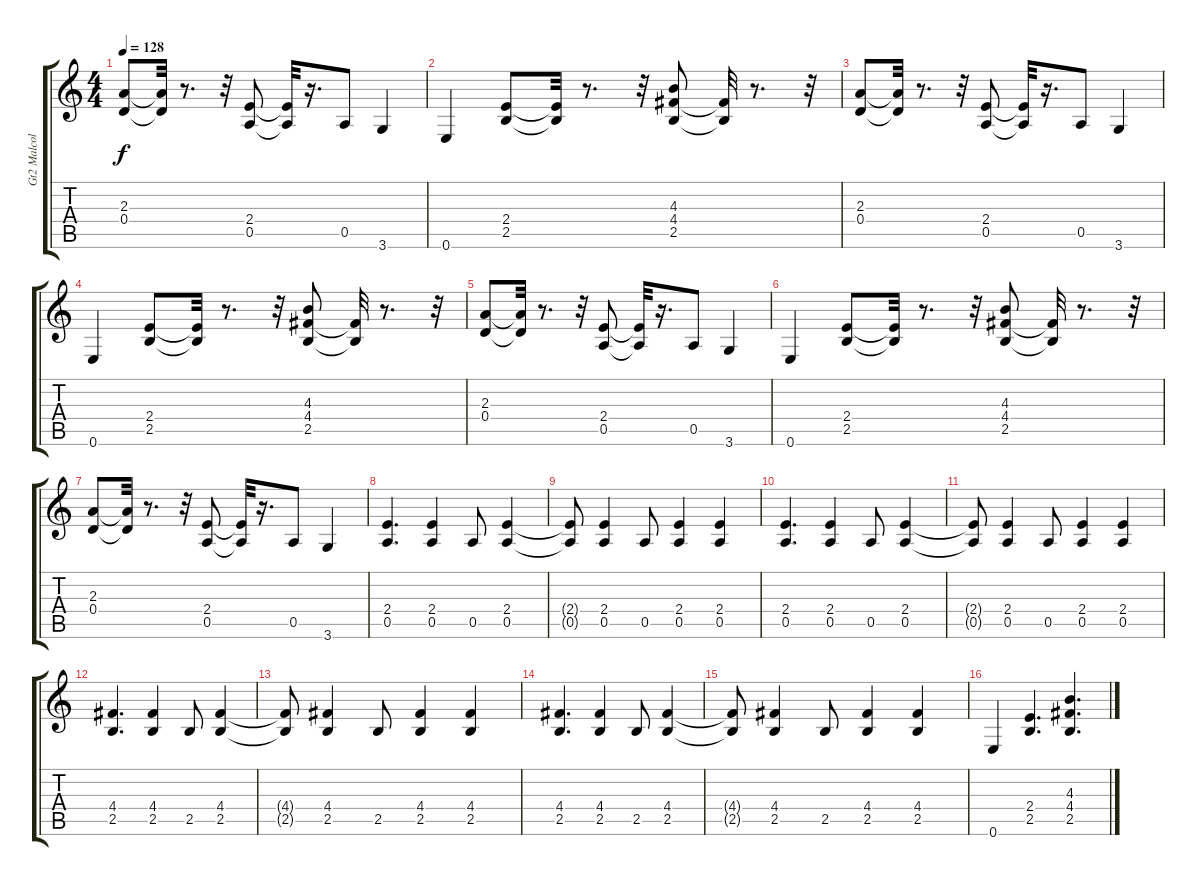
\track ("Gt2 Malcolm" "Gt2 Malcol") {instrument overdrivenguitar}
\staff {score tabs}
\tuning (E4 B3 G3 D3 A2 E2) {hide}
\ts (4 4)
\tempo 128
\clef g2
\ks c
(2.3 0.4).8{dy f} (2.3{t} 0.4{t}).32 r.8{d} r.32 (2.4 0.5).8 (2.4{t} 0.5{t}).32 r.16{d} 0.5.8 3.6.4 |
0.6.4 (2.4 2.5).8 (2.4{t} 2.5{t}).32 r.8{d} r.32 (4.3 4.4 2.5).8 (4.4{t} 2.5{t}).32 r.8{d} r.32 |
(2.3 0.4).8 (2.3{t} 0.4{t}).32 r.8{d} r.32 (2.4 0.5).8 (2.4{t} 0.5{t}).32 r.16{d} 0.5.8 3.6.4 |
0.6.4 (2.4 2.5).8 (2.4{t} 2.5{t}).32 r.8{d} r.32 (4.3 4.4 2.5).8 (4.4{t} 2.5{t}).32 r.8{d} r.32 |
(2.3 0.4).8 (2.3{t} 0.4{t}).32 r.8{d} r.32 (2.4 0.5).8 (2.4{t} 0.5{t}).32 r.16{d} 0.5.8 3.6.4 |
0.6.4 (2.4 2.5).8 (2.4{t} 2.5{t}).32 r.8{d} r.32 (4.3 4.4 2.5).8 (4.4{t} 2.5{t}).32 r.8{d} r.32 |
(2.3 0.4).8 (2.3{t} 0.4{t}).32 r.8{d} r.32 (2.4 0.5).8 (2.4{t} 0.5{t}).32 r.16{d} 0.5.8 3.6.4 |
(2.4 0.5).4{d} (2.4 0.5).4 0.5.8 (2.4 0.5).4 |
(2.4{t} 0.5{t}).8 (2.4 0.5).4 0.5.8 (2.4 0.5).4 (2.4 0.5).4 |
(2.4 0.5).4{d} (2.4 0.5).4 0.5.8 (2.4 0.5).4 |
(2.4{t} 0.5{t}).8 (2.4 0.5).4 0.5.8 (2.4 0.5).4 (2.4 0.5).4 |
(4.4 2.5).4{d} (4.4 2.5).4 2.5.8 (4.4 2.5).4 |
(4.4{t} 2.5{t}).8 (4.4 2.5).4 2.5.8 (4.4 2.5).4 (4.4 2.5).4 |
(4.4 2.5).4{d} (4.4 2.5).4 2.5.8 (4.4 2.5).4 |
(4.4{t} 2.5{t}).8 (4.4 2.5).4 2.5.8 (4.4 2.5).4 (4.4 2.5).4 |
0.6.4 (2.4 2.5).4{d} (4.3 4.4 2.5).4{d}
